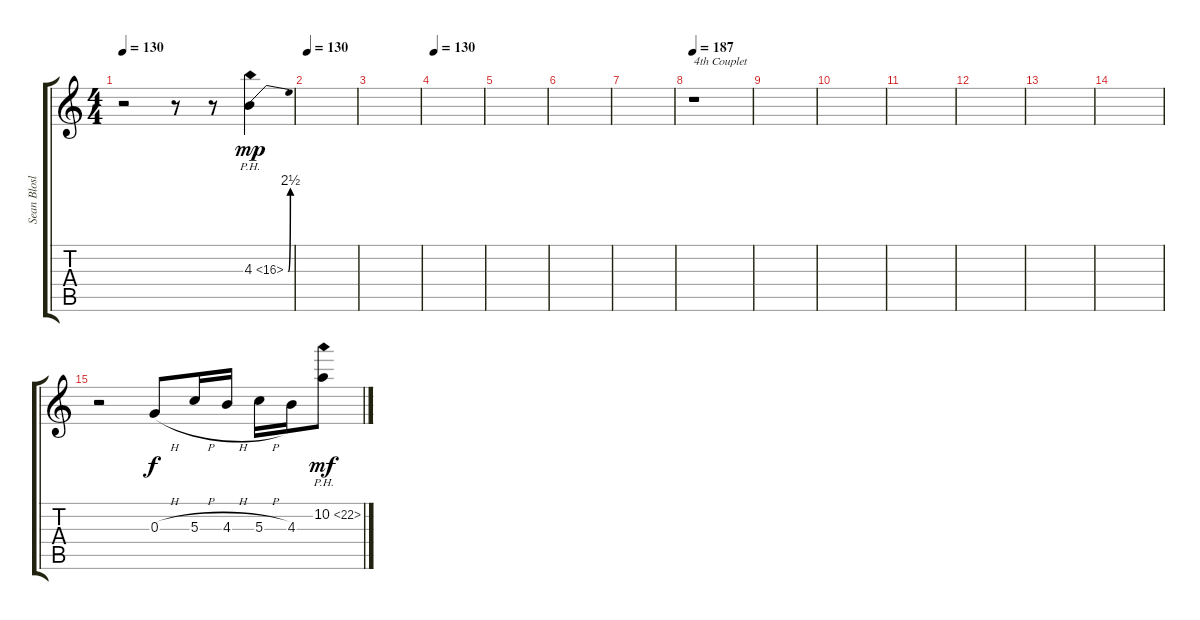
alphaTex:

\track ("Sean Blosl" "Sean Blosl") {instrument distortionguitar}
\staff {score tabs}
\tuning (E4 B3 G3 D3 A2 E2) {hide}
\ts (4 4)
\tempo 130
\clef g2
\ks c
r.2{dy mp} r.8 r.8 4.3{be (bend 0 0 60 10) ph 12}.4 |
\tempo 130
|
|
\tempo 130
|
|
|
|
\tempo 187
r.1{txt "4th Couplet"} |
|
|
|
|
|
|
r.2 0.3{h}.8{dy f} 5.3{h}.16 4.3{h}.16 5.3{h}.16 4.3.16 10.2{ph 12}.8{dy mf}
